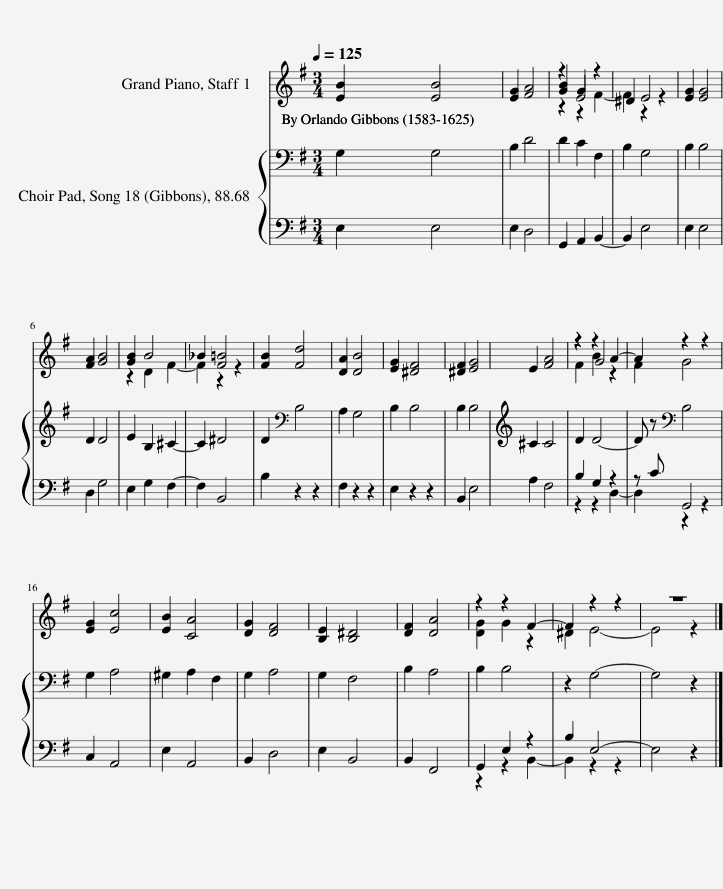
X:1
%%score ( 1 2 3 ) { 4 | ( 5 6 ) }
L:1/8
Q:1/4=125
M:3/4
I:linebreak $
K:G
V:1 treble
V:2 treble
V:3 treble
V:4 bass
V:5 bass
V:6 bass
V:1
 [EB]2 [EB]4 | [EG]2 [FA]4 | [GB]2 G2 z2 | ^D2 E4 | [EG]2 [EG]4 |$ %5
 [FA]2 [GB]4 | [GB]2 B4 | _B2 [F=B]4 | [FB]2 [Fd]4 | [DA]2 [DB]4 | %10
 [EG]2 [^DF]4 | [^DF]2 [EG]4 | E2 [FA]4 | z2 z2 A2- | A2 z2 z2 |$ %15
 [EG]2 [Ec]4 | [EB]2 [CA]4 | [DG]2 [DF]4 | [B,E]2 [B,^D]4 | [DF]2 [DA]4 | %20
 z2 z2 F2- | F2 z2 z2 | z6 |] %23
V:2
 x6 | x6 | z2 z2 F2- | F2 z2 z2 | x6 |$ %5
 x6 | z2 D2 F2- | F2 z2 z2 | x6 | x6 | %10
 x6 | x6 | x6 | F2 B2 z2 | F2 G4 |$ %15
 x6 | x6 | x6 | x6 | x6 | %20
 [DG]2 G2 z2 | ^D2 E4- | E4 z2 |] %23
V:3
 x6 | x6 | z2 E4 | x6 | x6 |$ %5
 x6 | x6 | x6 | x6 | x6 | %10
 x6 | x6 | x6 | z2 G4 | x6 |$ %15
 x6 | x6 | x6 | x6 | x6 | %20
 x6 | x6 | x6 |] %23
V:4
 G,2 G,4 | B,2 D4 | D2 C2 F,2 | B,2 G,4 | B,2 B,4 |$ %5
 D2 D4 | E2 B,2 ^C2- | C2 ^D4 | D2[K:bass] B,4 | A,2 G,4 | %10
 B,2 B,4 | B,2 B,4 | ^C2 C4 | D2 D4- | D z[K:bass] B,4 |$ %15
 G,2 A,4 | ^G,2 A,2 F,2 | G,2 A,4 | G,2 F,4 | B,2 A,4 | %20
 B,2 B,4 | z2 G,4- | G,4 z2 |] %23
V:5
 E,2 E,4 | E,2 D,4 | G,,2 A,,2 B,,2- | B,,2 E,4 | E,2 E,4 |$ %5
 D,2 G,4 | E,2 G,2 F,2- | F,2 B,,4 | B,2 z2 z2 | F,2 z2 z2 | %10
 E,2 z2 z2 | B,,2 E,4 | A,2 F,4 | B,2 G,2 z2 | z C G,,4 |$ %15
 C,2 A,,4 | E,2 A,,4 | B,,2 D,4 | E,2 B,,4 | B,,2 F,,4 | %20
 G,,2 E,2 z2 | B,2 E,4- | E,4 z2 |] %23
V:6
 x6 | x6 | x6 | x6 | x6 |$ %5
 x6 | x6 | x6 | x6 | x6 | %10
 x6 | x6 | x6 | z2 z2 D,2- | D,2 z2 z2 |$ %15
 x6 | x6 | x6 | x6 | x6 | %20
 z2 z2 B,,2- | B,,2 z2 z2 | x6 |] %23
